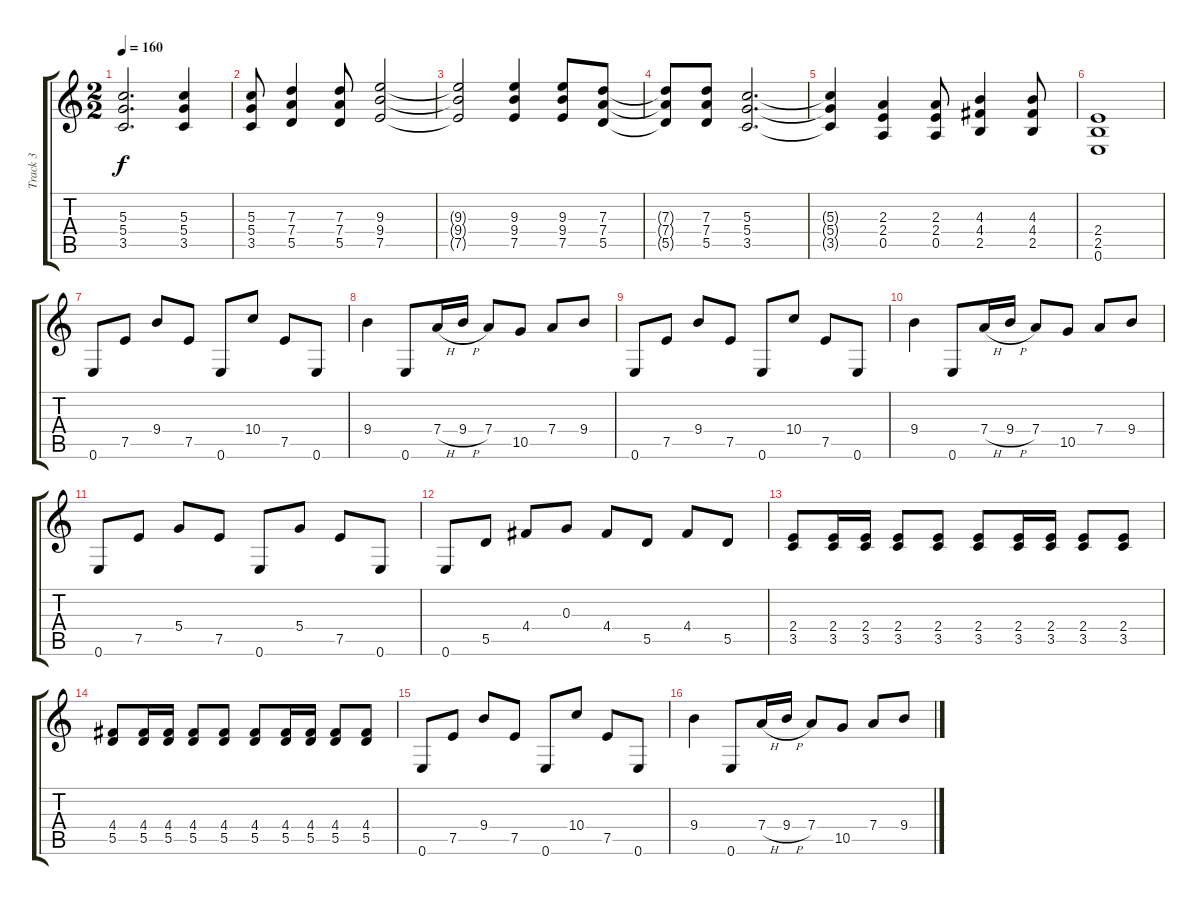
\track ("Track 3" "Track 3") {instrument overdrivenguitar}
\staff {score tabs}
\tuning (E4 B3 G3 D3 A2 E2) {hide}
\ts (2 2)
\tempo 160
\clef g2
\ks c
(5.3{t} 5.4{t} 3.5{t}).2{d dy f} (5.3 5.4 3.5).4 |
(5.3 5.4 3.5).8 (7.3 7.4 5.5).4 (7.3 7.4 5.5).8 (9.3 9.4 7.5).2 |
(9.3{t} 9.4{t} 7.5{t}).2 (9.3 9.4 7.5).4 (9.3 9.4 7.5).8 (7.3 7.4 5.5).8 |
(7.3{t} 7.4{t} 5.5{t}).8 (7.3 7.4 5.5).8 (5.3 5.4 3.5).2{d} |
(5.3{t} 5.4{t} 3.5{t}).4 (2.3 2.4 0.5).4 (2.3 2.4 0.5).8 (4.3 4.4 2.5).4 (4.3 4.4 2.5).8 |
(2.4 2.5 0.6).1 |
0.6.8 7.5.8 9.4.8 7.5.8 0.6.8 10.4.8 7.5.8 0.6.8 |
9.4.4 0.6.8 7.4{h}.16 9.4{h}.16 7.4.8 10.5.8 7.4.8 9.4.8 |
0.6.8 7.5.8 9.4.8 7.5.8 0.6.8 10.4.8 7.5.8 0.6.8 |
9.4.4 0.6.8 7.4{h}.16 9.4{h}.16 7.4.8 10.5.8 7.4.8 9.4.8 |
0.6.8 7.5.8 5.4.8 7.5.8 0.6.8 5.4.8 7.5.8 0.6.8 |
0.6.8 5.5.8 4.4.8 0.3.8 4.4.8 5.5.8 4.4.8 5.5.8 |
(2.4 3.5).8 (2.4 3.5).16 (2.4 3.5).16 (2.4 3.5).8 (2.4 3.5).8 (2.4 3.5).8 (2.4 3.5).16 (2.4 3.5).16 (2.4 3.5).8 (2.4 3.5).8 |
(4.4 5.5).8 (4.4 5.5).16 (4.4 5.5).16 (4.4 5.5).8 (4.4 5.5).8 (4.4 5.5).8 (4.4 5.5).16 (4.4 5.5).16 (4.4 5.5).8 (4.4 5.5).8 |
0.6.8 7.5.8 9.4.8 7.5.8 0.6.8 10.4.8 7.5.8 0.6.8 |
9.4.4 0.6.8 7.4{h}.16 9.4{h}.16 7.4.8 10.5.8 7.4.8 9.4.8
